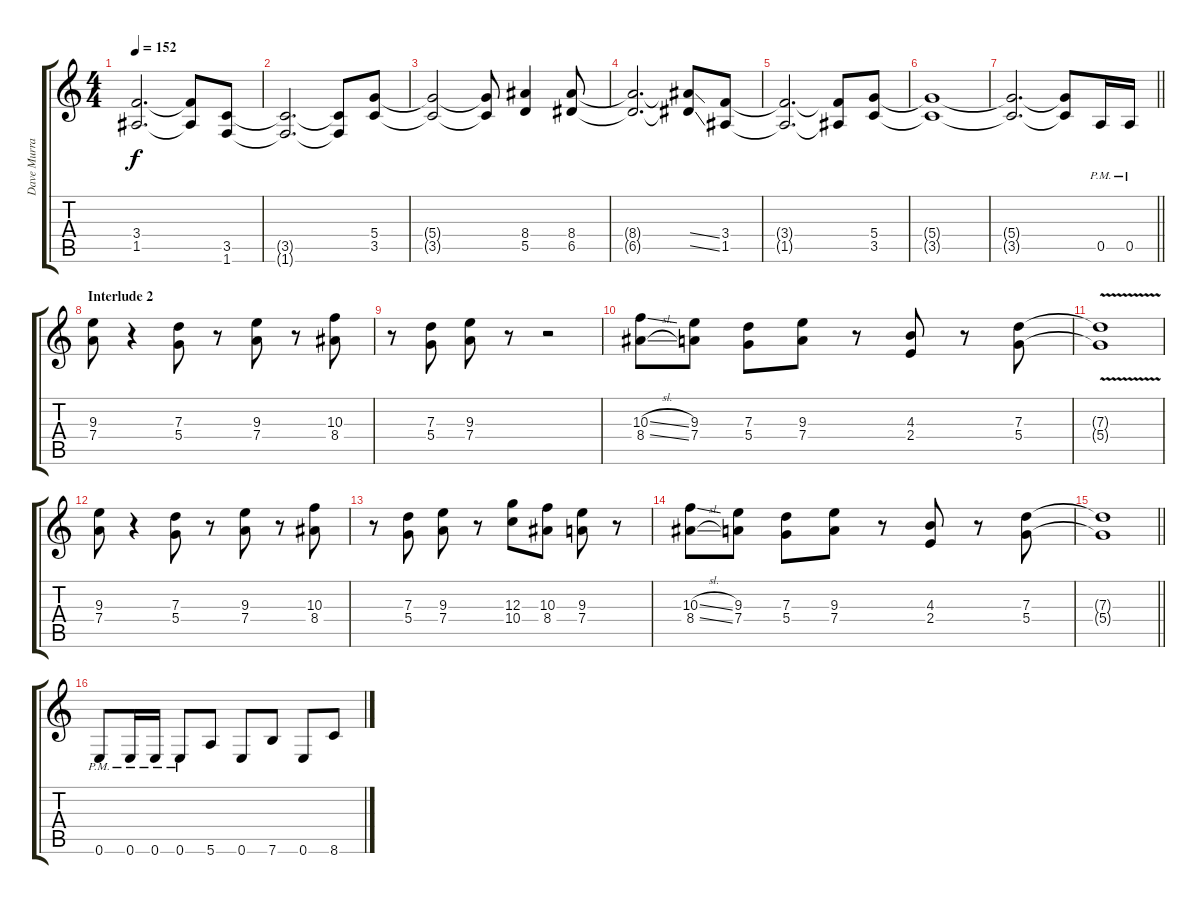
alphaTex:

\track ("Dave Murray" "Dave Murra") {instrument overdrivenguitar}
\staff {score tabs}
\tuning (E4 B3 G3 D3 A2 E2) {hide}
\ts (4 4)
\tempo 152
\clef g2
\ks c
(3.4{t} 1.5{t}).2{d dy f} (3.4{t} 1.5{t}).8 (3.5 1.6).8 |
(3.5{t} 1.6{t}).2{d} (3.5{t} 1.6{t}).8 (5.4 3.5).8 |
(5.4{t} 3.5{t}).2 (5.4{t} 3.5{t}).8 (8.4 5.5).4 (8.4 6.5).8 |
(8.4{t} 6.5{t}).2{d} (8.4{ss t} 6.5{ss t}).8 (3.4 1.5).8 |
(3.4{t} 1.5{t}).2{d} (3.4{t} 1.5{t}).8 (5.4 3.5).8 |
(5.4{t} 3.5{t}).1 |
\barLineRight lightlight
(5.4{t} 3.5{t}).2{d} (5.4{t} 3.5{t}).8 0.5{pm}.16 0.5{pm}.16 |
\section ("" "Interlude 2")
(9.3 7.4).8 r.4 (7.3 5.4).8 r.8 (9.3 7.4).8 r.8 (10.3 8.4).8 |
r.8 (7.3 5.4).8 (9.3 7.4).8 r.8 r.2 |
(10.3{sl} 8.4{sl}).8 (9.3 7.4).8 (7.3 5.4).8 (9.3 7.4).8 r.8 (4.3 2.4).8 r.8 (7.3 5.4).8 |
(7.3{v t} 5.4{v t}).1 |
(9.3 7.4).8 r.4 (7.3 5.4).8 r.8 (9.3 7.4).8 r.8 (10.3 8.4).8 |
r.8 (7.3 5.4).8 (9.3 7.4).8 r.8 (12.3 10.4).8 (10.3 8.4).8 (9.3 7.4).8 r.8 |
(10.3{sl} 8.4{sl}).8 (9.3 7.4).8 (7.3 5.4).8 (9.3 7.4).8 r.8 (4.3 2.4).8 r.8 (7.3 5.4).8 |
\barLineRight lightlight
(7.3{t} 5.4{t}).1 |
0.6{pm}.8 0.6{pm}.16 0.6{pm}.16 0.6{pm}.8 5.6.8 0.6.8 7.6.8 0.6.8 8.6.8
